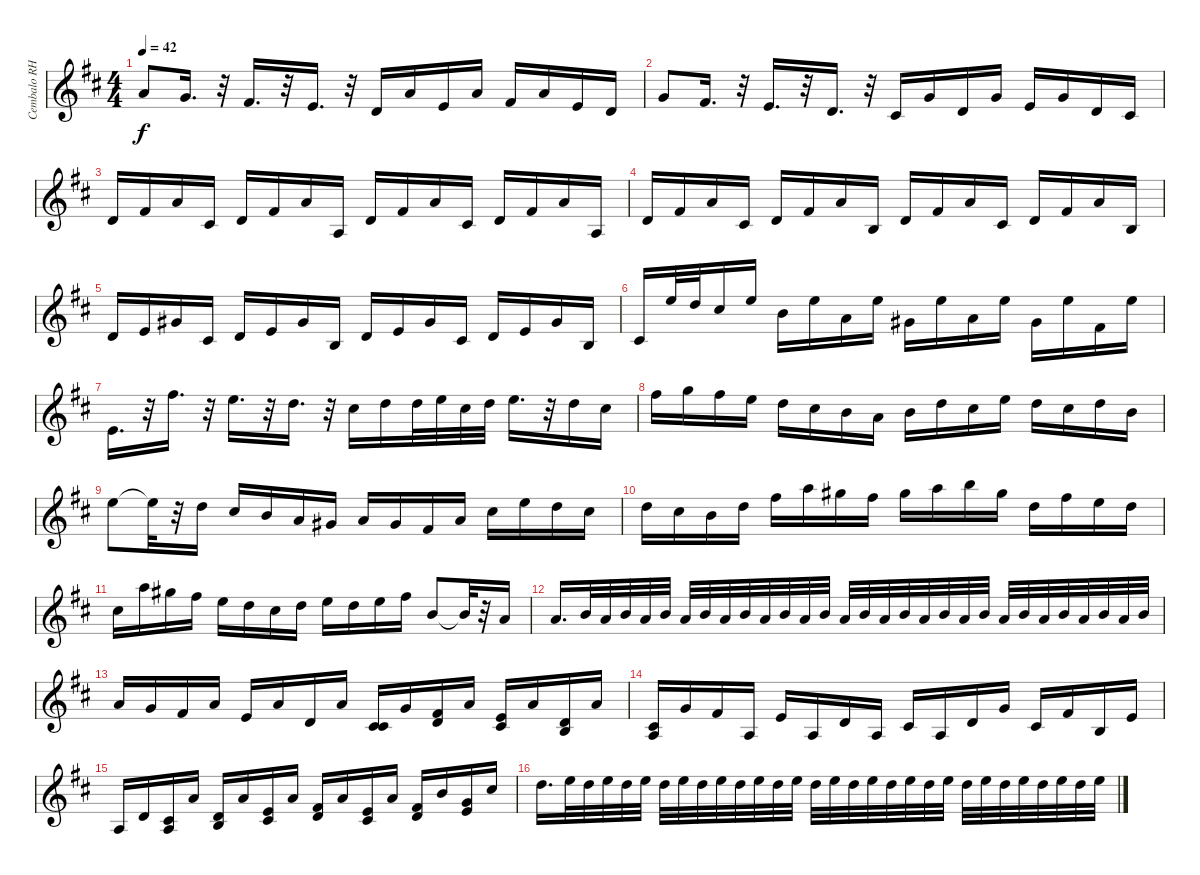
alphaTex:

\track ("Cembalo RH" "Cembalo RH") {mute instrument acousticgrandpiano}
\staff {score}
\tuning (E4 B3 G3 D3 A2 E2) {hide}
\ts (4 4)
\tempo 42
\clef g2
\ks d
5.1.8{dy f} 3.1.16{d} r.32 2.1.16{d} r.32 0.1.16{d} r.32 3.2.16 5.1.16 0.1.16 5.1.16 2.1.16 5.1.16 0.1.16 3.2.16 |
3.1.8 2.1.16{d} r.32 0.1.16{d} r.32 3.2.16{d} r.32 2.2.16 3.1.16 3.2.16 3.1.16 0.1.16 3.1.16 3.2.16 2.2.16 |
3.2.16 2.1.16 5.1.16 2.2.16 3.2.16 2.1.16 5.1.16 2.3.16 3.2.16 2.1.16 5.1.16 2.2.16 3.2.16 2.1.16 5.1.16 2.3.16 |
3.2.16 2.1.16 5.1.16 2.2.16 3.2.16 2.1.16 5.1.16 0.2.16 3.2.16 2.1.16 5.1.16 2.2.16 3.2.16 2.1.16 5.1.16 0.2.16 |
3.2.16 0.1.16 4.1.16 2.2.16 3.2.16 0.1.16 4.1.16 0.2.16 3.2.16 0.1.16 4.1.16 2.2.16 3.2.16 0.1.16 4.1.16 0.2.16 |
2.2.16 12.1.32 10.1.32 9.1.16 12.1.16 12.2.16 12.1.16 10.2.16 12.1.16 9.2.16 12.1.16 10.2.16 12.1.16 9.2.16 12.1.16 11.3.16 12.1.16 |
9.3.16{d} r.32 14.1.16{d} r.32 12.1.16{d} r.32 10.1.16{d} r.32 9.1.16 10.1.16 10.1.32 12.1.32 9.1.32 10.1.32 12.1.16{d} r.32 10.1.16 9.1.16 |
14.1.16 15.1.16 14.1.16 12.1.16 10.1.16 9.1.16 7.1.16 5.1.16 7.1.16 10.1.16 9.1.16 12.1.16 10.1.16 9.1.16 10.1.16 7.1.16 |
12.1.8 12.1{t}.32 r.32 10.1.16 9.1.16 7.1.16 5.1.16 4.1.16 5.1.16 4.1.16 2.1.16 5.1.16 9.1.16 12.1.16 10.1.16 9.1.16 |
10.1.16 9.1.16 7.1.16 10.1.16 14.1.16 17.1.16 16.1.16 14.1.16 16.1.16 17.1.16 19.1.16 16.1.16 15.2.16 14.1.16 12.1.16 10.1.16 |
9.1.16 17.1.16 16.1.16 14.1.16 12.1.16 10.1.16 9.1.16 10.1.16 12.1.16 10.1.16 12.1.16 14.1.16 12.2.8 12.2{t}.32 r.32 14.3.16 |
14.3.16{d} 12.2.32 14.3.32 12.2.32 14.3.32 12.2.32 14.3.32 12.2.32 14.3.32 12.2.32 14.3.32 12.2.32 14.3.32 12.2.32 14.3.32 12.2.32 14.3.32 12.2.32 14.3.32 12.2.32 14.3.32 12.2.32 14.3.32 12.2.32 14.3.32 12.2.32 14.3.32 12.2.32 14.3.32 12.2.32 |
14.3.16 12.3.16 11.3.16 10.2.16 9.3.16 10.2.16 7.3.16 5.1.16 (2.2 6.3).16 3.1.16 (2.1 3.2).16 5.1.16 (0.1 2.2).16 5.1.16 (3.2 4.3).16 5.1.16 |
(2.2 2.3).16 3.1.16 2.1.16 2.3.16 0.1.16 2.3.16 3.2.16 2.3.16 2.2.16 2.3.16 3.2.16 3.1.16 2.2.16 2.1.16 0.2.16 0.1.16 |
2.3.16 3.2.16 (2.2 2.3).16 5.1.16 (3.2 4.3).16 5.1.16 (0.1 2.2).16 5.1.16 (2.1 3.2).16 5.1.16 (0.1 2.2).16 5.1.16 (2.1 3.2).16 7.1.16 (0.1 8.2).16 9.1.16 |
10.1.16{d} 12.1.32 10.1.32 12.1.32 10.1.32 12.1.32 10.1.32 12.1.32 10.1.32 12.1.32 10.1.32 12.1.32 10.1.32 12.1.32 10.1.32 12.1.32 10.1.32 12.1.32 10.1.32 12.1.32 10.1.32 12.1.32 10.1.32 12.1.32 10.1.32 12.1.32 10.1.32 12.1.32 10.1.32 12.1.32
